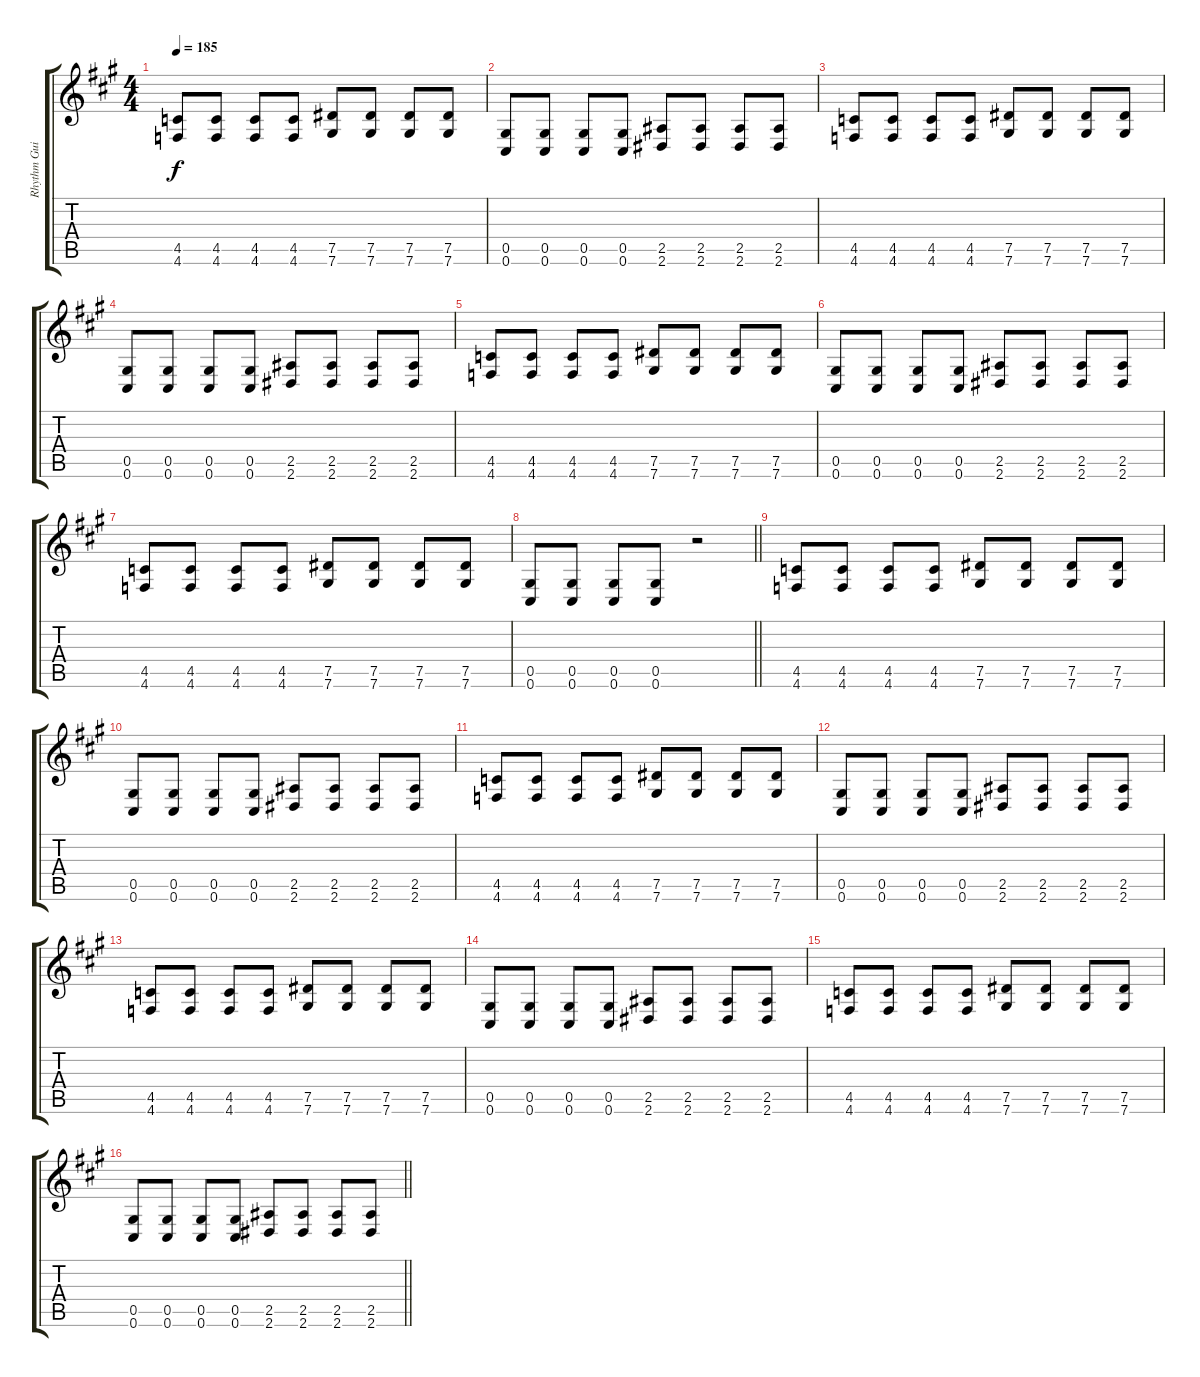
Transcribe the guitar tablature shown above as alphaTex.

\track ("Rhythm Guitar" "Rhythm Gui") {instrument overdrivenguitar}
\staff {score tabs}
\tuning (Eb4 Bb3 Gb3 Db3 Ab2 Db2) {hide}
\ts (4 4)
\tempo 185
\clef g2
\ks a
(4.5 4.6).8{dy f instrument overdrivenguitar} (4.5 4.6).8 (4.5 4.6).8 (4.5 4.6).8 (7.5 7.6).8 (7.5 7.6).8 (7.5 7.6).8 (7.5 7.6).8 |
(0.5 0.6).8 (0.5 0.6).8 (0.5 0.6).8 (0.5 0.6).8 (2.5 2.6).8 (2.5 2.6).8 (2.5 2.6).8 (2.5 2.6).8 |
(4.5 4.6).8 (4.5 4.6).8 (4.5 4.6).8 (4.5 4.6).8 (7.5 7.6).8 (7.5 7.6).8 (7.5 7.6).8 (7.5 7.6).8 |
(0.5 0.6).8 (0.5 0.6).8 (0.5 0.6).8 (0.5 0.6).8 (2.5 2.6).8 (2.5 2.6).8 (2.5 2.6).8 (2.5 2.6).8 |
(4.5 4.6).8 (4.5 4.6).8 (4.5 4.6).8 (4.5 4.6).8 (7.5 7.6).8 (7.5 7.6).8 (7.5 7.6).8 (7.5 7.6).8 |
(0.5 0.6).8 (0.5 0.6).8 (0.5 0.6).8 (0.5 0.6).8 (2.5 2.6).8 (2.5 2.6).8 (2.5 2.6).8 (2.5 2.6).8 |
(4.5 4.6).8 (4.5 4.6).8 (4.5 4.6).8 (4.5 4.6).8 (7.5 7.6).8 (7.5 7.6).8 (7.5 7.6).8 (7.5 7.6).8 |
\barLineRight lightlight
(0.5 0.6).8 (0.5 0.6).8 (0.5 0.6).8 (0.5 0.6).8 r.2 |
(4.5 4.6).8 (4.5 4.6).8 (4.5 4.6).8 (4.5 4.6).8 (7.5 7.6).8 (7.5 7.6).8 (7.5 7.6).8 (7.5 7.6).8 |
(0.5 0.6).8 (0.5 0.6).8 (0.5 0.6).8 (0.5 0.6).8 (2.5 2.6).8 (2.5 2.6).8 (2.5 2.6).8 (2.5 2.6).8 |
(4.5 4.6).8 (4.5 4.6).8 (4.5 4.6).8 (4.5 4.6).8 (7.5 7.6).8 (7.5 7.6).8 (7.5 7.6).8 (7.5 7.6).8 |
(0.5 0.6).8 (0.5 0.6).8 (0.5 0.6).8 (0.5 0.6).8 (2.5 2.6).8 (2.5 2.6).8 (2.5 2.6).8 (2.5 2.6).8 |
(4.5 4.6).8 (4.5 4.6).8 (4.5 4.6).8 (4.5 4.6).8 (7.5 7.6).8 (7.5 7.6).8 (7.5 7.6).8 (7.5 7.6).8 |
(0.5 0.6).8 (0.5 0.6).8 (0.5 0.6).8 (0.5 0.6).8 (2.5 2.6).8 (2.5 2.6).8 (2.5 2.6).8 (2.5 2.6).8 |
(4.5 4.6).8 (4.5 4.6).8 (4.5 4.6).8 (4.5 4.6).8 (7.5 7.6).8 (7.5 7.6).8 (7.5 7.6).8 (7.5 7.6).8 |
\barLineRight lightlight
(0.5 0.6).8 (0.5 0.6).8 (0.5 0.6).8 (0.5 0.6).8 (2.5 2.6).8 (2.5 2.6).8 (2.5 2.6).8 (2.5 2.6).8
